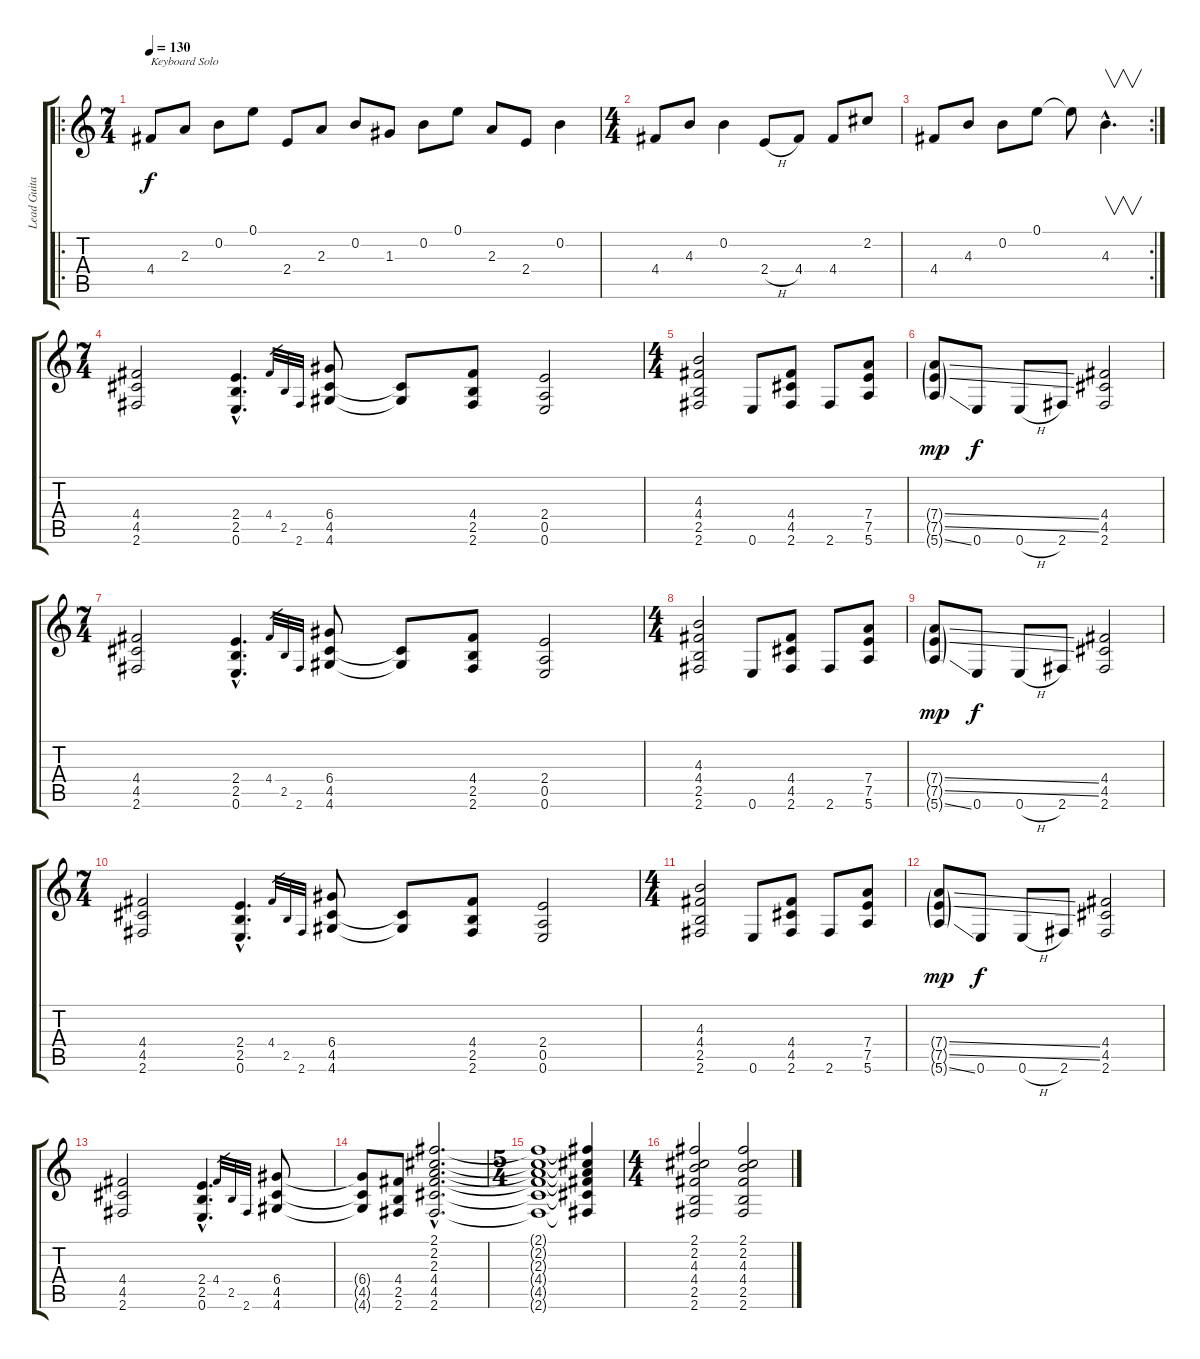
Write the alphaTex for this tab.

\track ("Lead Guitar" "Lead Guita") {instrument overdrivenguitar}
\staff {score tabs}
\tuning (E4 B3 G3 D3 A2 E2) {hide}
\ro
\ts (7 4)
\tempo 130
\clef g2
\ks c
4.4.8{txt "Keyboard Solo" dy f} 2.3.8 0.2.8 0.1.8 2.4.8 2.3.8 0.2.8 1.3.8 0.2.8 0.1.8 2.3.8 2.4.8 0.2.4 |
\ts (4 4)
4.4.8 4.3.8 0.2.4 2.4{h}.8 4.4.8 4.4.8 2.2.8 |
\rc 2
4.4.8 4.3.8 0.2.8 0.1.8 0.1{t}.8 4.3{hac}.4{v d} |
\ts (7 4)
(4.4 4.5 2.6).2 (2.4{hac} 2.5{hac} 0.6{hac}).4{d} 4.4.32{gr} 2.5.32{gr} 2.6.32{gr} (6.4 4.5 4.6).8 (4.5{t} 4.6{t}).8 (4.4 2.5 2.6).8 (2.4 0.5 0.6).2 |
\ts (4 4)
(4.3 4.4 2.5 2.6).2 0.6.8 (4.4 4.5 2.6).8 2.6.8 (7.4 7.5 5.6).8 |
(7.4{ss g} 7.5{ss g} 5.6{ss g}).8{dy mp} 0.6.8{dy f} 0.6{h}.8 2.6.8 (4.4 4.5 2.6).2 |
\ts (7 4)
(4.4 4.5 2.6).2 (2.4{hac} 2.5{hac} 0.6{hac}).4{d} 4.4.32{gr} 2.5.32{gr} 2.6.32{gr} (6.4 4.5 4.6).8 (4.5{t} 4.6{t}).8 (4.4 2.5 2.6).8 (2.4 0.5 0.6).2 |
\ts (4 4)
(4.3 4.4 2.5 2.6).2 0.6.8 (4.4 4.5 2.6).8 2.6.8 (7.4 7.5 5.6).8 |
(7.4{ss g} 7.5{ss g} 5.6{ss g}).8{dy mp} 0.6.8{dy f} 0.6{h}.8 2.6.8 (4.4 4.5 2.6).2 |
\ts (7 4)
(4.4 4.5 2.6).2 (2.4{hac} 2.5{hac} 0.6{hac}).4{d} 4.4.32{gr} 2.5.32{gr} 2.6.32{gr} (6.4 4.5 4.6).8 (4.5{t} 4.6{t}).8 (4.4 2.5 2.6).8 (2.4 0.5 0.6).2 |
\ts (4 4)
(4.3 4.4 2.5 2.6).2 0.6.8 (4.4 4.5 2.6).8 2.6.8 (7.4 7.5 5.6).8 |
(7.4{ss g} 7.5{ss g} 5.6{ss g}).8{dy mp} 0.6.8{dy f} 0.6{h}.8 2.6.8 (4.4 4.5 2.6).2 |
(4.4 4.5 2.6).2 (2.4{hac} 2.5{hac} 0.6{hac}).4{d} 4.4.32{gr} 2.5.32{gr} 2.6.32{gr} (6.4 4.5 4.6).8 |
(6.4{t} 4.5{t} 4.6{t}).8 (4.4 2.5 2.6).8 (2.1{hac} 2.2{hac} 2.3{hac} 4.4{hac} 4.5{hac} 2.6{hac}).2{d} |
\ts (5 4)
(2.1{t} 2.2{t} 2.3{t} 4.4{t} 4.5{t} 2.6{t}).1 (2.1{t} 2.2{t} 2.3{t} 4.4{t} 4.5{t} 2.6{t}).4 |
\ts (4 4)
(2.1 2.2 4.3 4.4 2.5 2.6).2 (2.1 2.2 4.3 4.4 2.5 2.6).2
